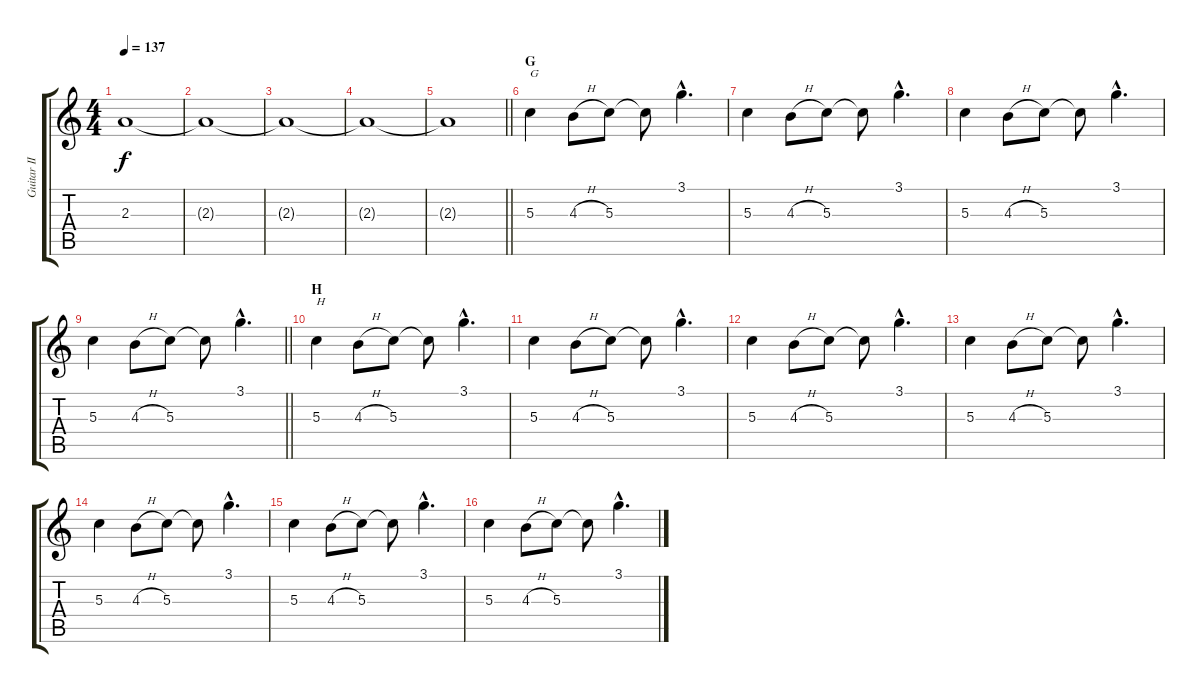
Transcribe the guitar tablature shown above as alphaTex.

\track ("Guitar II" "Guitar II") {instrument distortionguitar}
\staff {score tabs}
\tuning (E4 B3 G3 D3 A2 E2) {hide}
\ts (4 4)
\tempo 137
\clef g2
\ks c
2.3{t}.1{dy f} |
2.3{t}.1 |
2.3{t}.1 |
2.3{t}.1 |
\barLineRight lightlight
2.3{t}.1 |
\section ("" "G")
5.3.4{txt "G"} 4.3{h}.8 5.3.8 5.3{t}.8 3.1{hac}.4{d} |
5.3.4 4.3{h}.8 5.3.8 5.3{t}.8 3.1{hac}.4{d} |
5.3.4 4.3{h}.8 5.3.8 5.3{t}.8 3.1{hac}.4{d} |
\barLineRight lightlight
5.3.4 4.3{h}.8 5.3.8 5.3{t}.8 3.1{hac}.4{d} |
\section ("" "H")
5.3.4{txt "H"} 4.3{h}.8 5.3.8 5.3{t}.8 3.1{hac}.4{d} |
5.3.4 4.3{h}.8 5.3.8 5.3{t}.8 3.1{hac}.4{d} |
5.3.4 4.3{h}.8 5.3.8 5.3{t}.8 3.1{hac}.4{d} |
5.3.4 4.3{h}.8 5.3.8 5.3{t}.8 3.1{hac}.4{d} |
5.3.4 4.3{h}.8 5.3.8 5.3{t}.8 3.1{hac}.4{d} |
5.3.4 4.3{h}.8 5.3.8 5.3{t}.8 3.1{hac}.4{d} |
5.3.4 4.3{h}.8 5.3.8 5.3{t}.8 3.1{hac}.4{d}
